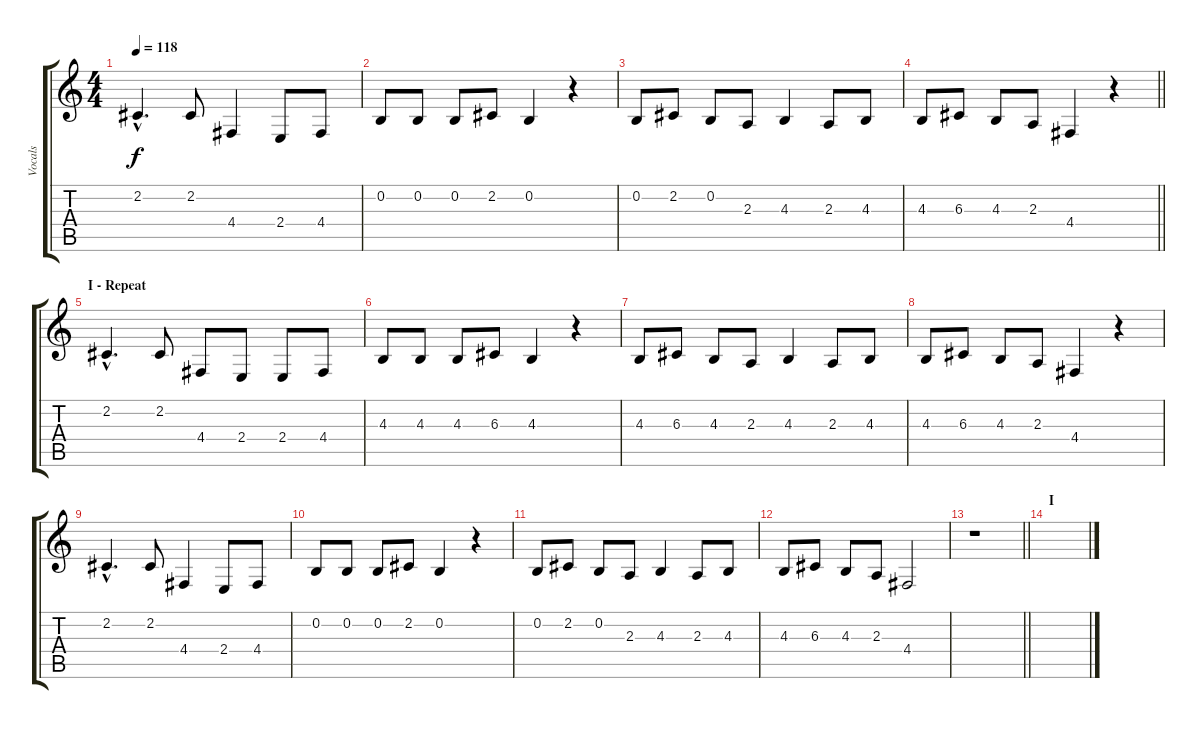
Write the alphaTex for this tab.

\track ("Vocals" "Vocals") {instrument baritonesax}
\staff {score tabs}
\tuning (E4 B3 G3 D3 A2 E2) {hide}
\ts (4 4)
\tempo 118
\clef g2
\ks c
2.2{hac}.4{d dy f} 2.2.8 4.4.4 2.4.8 4.4.8 |
0.2.8 0.2.8 0.2.8 2.2.8 0.2.4 r.4 |
0.2.8 2.2.8 0.2.8 2.3.8 4.3.4 2.3.8 4.3.8 |
\barLineRight lightlight
4.3.8 6.3.8 4.3.8 2.3.8 4.4.4 r.4 |
\section ("" "I - Repeat")
2.2{hac}.4{d} 2.2.8 4.4.8 2.4.8 2.4.8 4.4.8 |
4.3.8 4.3.8 4.3.8 6.3.8 4.3.4 r.4 |
4.3.8 6.3.8 4.3.8 2.3.8 4.3.4 2.3.8 4.3.8 |
4.3.8 6.3.8 4.3.8 2.3.8 4.4.4 r.4 |
2.2{hac}.4{d} 2.2.8 4.4.4 2.4.8 4.4.8 |
0.2.8 0.2.8 0.2.8 2.2.8 0.2.4 r.4 |
0.2.8 2.2.8 0.2.8 2.3.8 4.3.4 2.3.8 4.3.8 |
4.3.8 6.3.8 4.3.8 2.3.8 4.4.2 |
\barLineRight lightlight
r.1 |
\section ("" "I")
